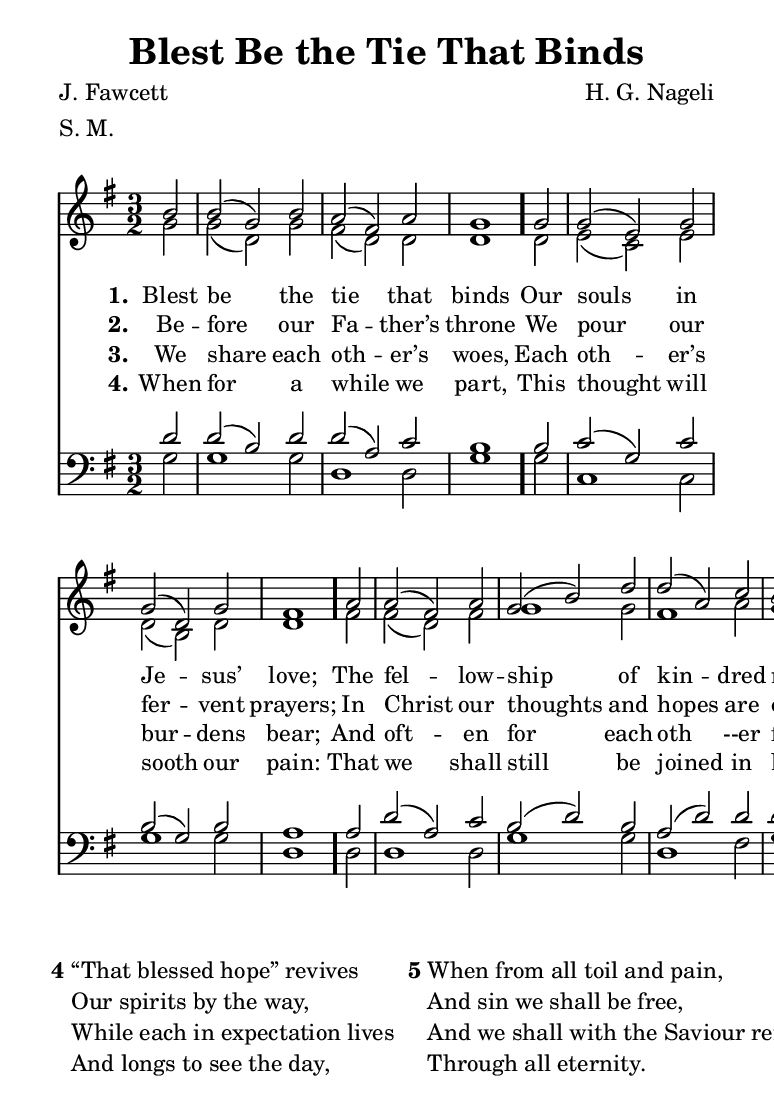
\include "common/global.ily"
\paper {
  \include "common/paper.ily"
  ragged-last-bottom = ##t
  systems-per-page = ##f
  system-count = 2
}

\header{
  hymnnumber = "169"
  title = "Blest Be the Tie That Binds"
  tunename = "Dennis"
  meter = "S. M."
  poet = "J. Fawcett"
  composer = "H. G. Nageli"
  %copyright = ""
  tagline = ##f
}

global = {
  \include "common/overrides.ily"
  \override Staff.TimeSignature.style = #'()
  \time 3/2
  \override Score.MetronomeMark.transparent = ##t % hide all fermata changes too
  \tempo 2=80
  \key g \major
  \partial 2
  \autoBeamOff
}

notesSoprano = {
\global
\relative c'' {

  b2 | b( g) b | a( fis) a | g1
  g2 | g( e) g | g( d) g | fis1
  a2 | a( fis) a | g( b) d | d( a) c | b( d)
  e2 | d( b) c | b( g) a | g1

  \bar "|."

}
}

notesAlto = {
\global
\relative e' {

  g2 | g( d) g | fis( d) d | d1
  d2 | e( c) e | d( b) d | d1
  fis2 | fis( d) fis | g1 g2 | fis1 a2 | g1
  g2 | g1 g2 | g1 fis2 | g1

}
}

notesTenor = {
\global
\relative a {

  d2 | d( b) d | d( a) c | b1
  b2 | c( g) c | b( g) b | a1
  a2 | d( a) c | b( d) b | a( d) d | d( b)
  c2 | d1 c2 | d( b) c | b1

}
}

notesBass = {
\global
\relative f {

  g2 | g1 g2 | d1 d2 | g1
  g2 | c,1 c2 | g'1 g2 | d1
  d2 | d1 d2 | g1 g2 | d1 fis2 | g1
  c2 | b( g) e | d1 d2 | g,1

}
}

wordsA = \lyricmode {
\set stanza = "1."

Blest be the tie that binds \bar "."
Our souls in Je -- sus’ love; \bar "."
The fel -- low -- ship of kin -- dred minds \bar "."
Is shared with Him a -- bove. \bar "."

}

wordsB = \lyricmode {
\set stanza = "2."

Be -- fore our Fa -- ther’s throne
We pour our fer -- vent prayers;
In Christ our thoughts and hopes are one,
Our com -- forts and our cares.

}

wordsC = \lyricmode {
\set stanza = "3."

We share each oth -- er’s woes,
Each oth -- er’s bur -- dens bear;
And oft -- en for each oth --er flows
The sym -- pa -- thiz -- ing tear.

}

wordsD = \lyricmode {
\set stanza = "4."

When for a while we part,
This thought will sooth our pain:
That we shall still be joined in heart,
And one day meet a -- gain.

}

wordsE = \markuplist {

\line { “That blessed hope” revives }
\line { Our spirits by the way, }
\line { While each in expectation lives }
\line { And longs to see the day, }

}

wordsF = \markuplist {

\line { When from all toil and pain, }
\line { And sin we shall be free, }
\line { And we shall with the Saviour reign }
\line { Through all eternity. }

}

\score {
  \context ChoirStaff <<
    \context Staff = upper <<
      \set ChoirStaff.systemStartDelimiter = #'SystemStartBar
      \context Voice  = sopranos { \voiceOne << \notesSoprano >> }
      \context Voice  = altos { \voiceTwo << \notesAlto >> }
      \context Lyrics = one   \lyricsto sopranos \wordsA
      \context Lyrics = two   \lyricsto sopranos \wordsB
      \context Lyrics = three \lyricsto sopranos \wordsC
      \context Lyrics = four  \lyricsto sopranos \wordsD
    >>
    \context Staff = men <<
      \clef bass
      \context Voice  = tenors { \voiceOne << \notesTenor >> }
      \context Voice  = basses { \voiceTwo << \notesBass >> }
    >>
  >>
  \layout {
    \include "common/layout.ily"
  }
  \midi{
    \include "common/midi.ily"
  }
}

\noPageBreak

\markup { \fill-line {
  \hspace #0.1
  \line{ \bold 4 \column { \wordsE } }
  \hspace #0.1
  \line{ \bold 5 \column { \wordsF } }
  \hspace #0.1
} }

\version "2.18.2"  % necessary for upgrading to future LilyPond versions.

% vi:set et ts=2 sw=2 ai nocindent syntax=lilypond:
